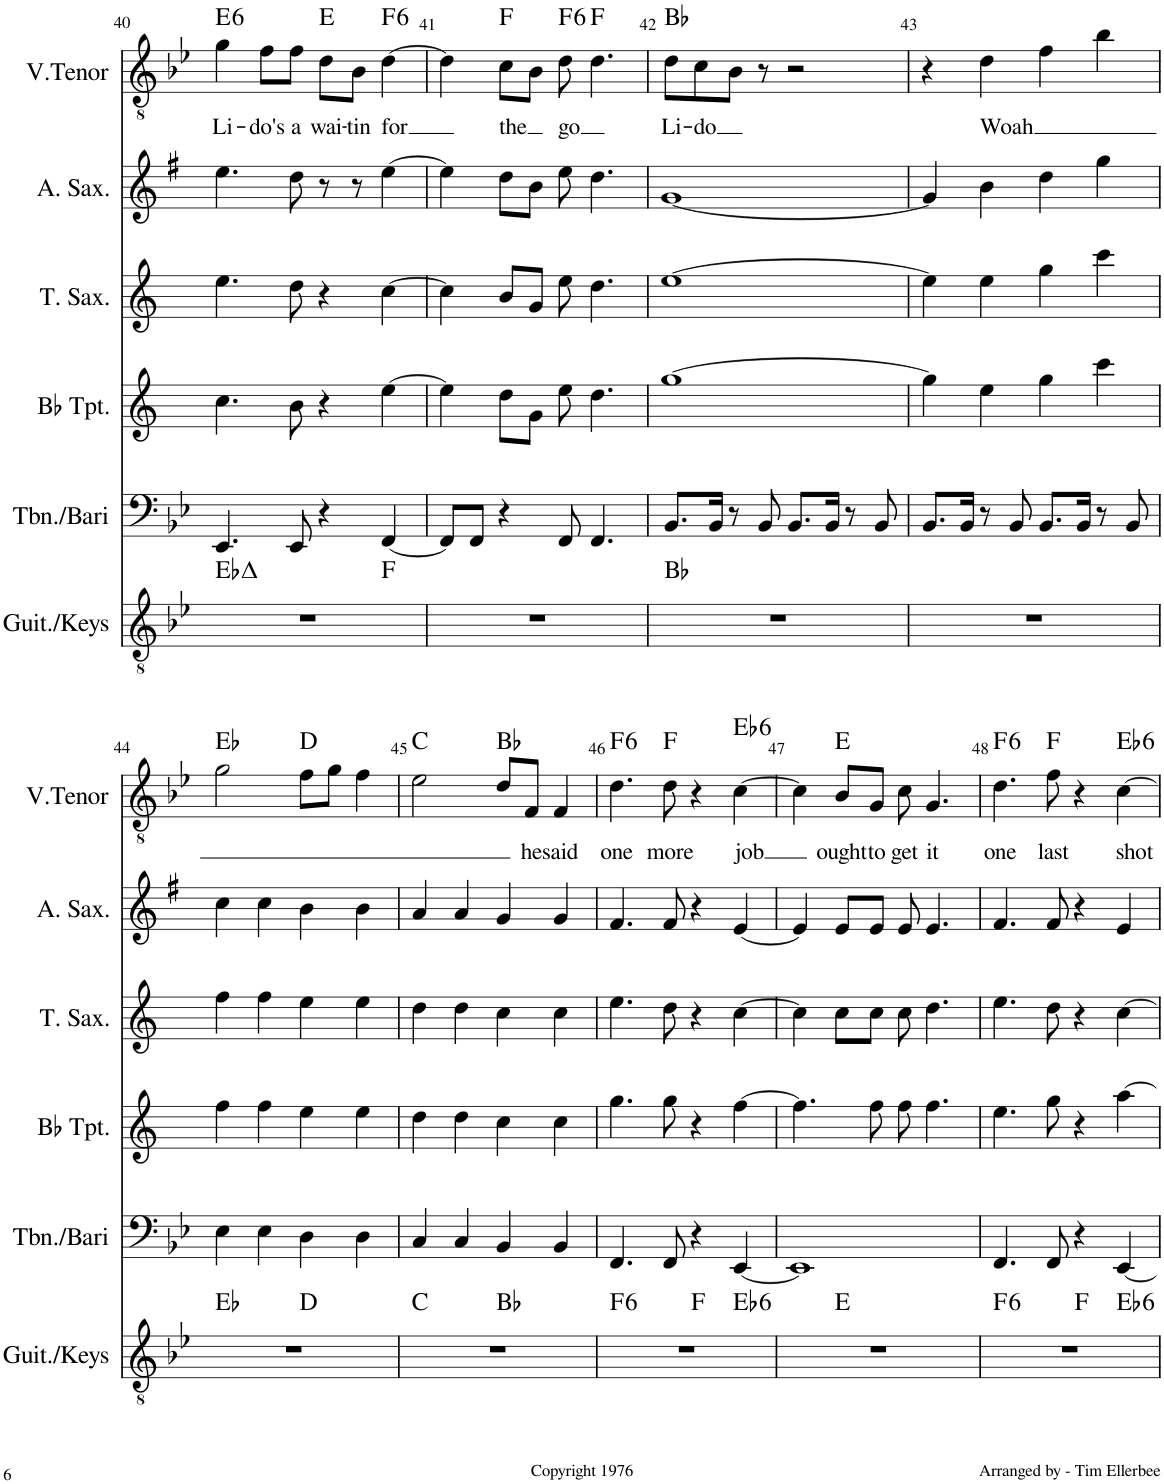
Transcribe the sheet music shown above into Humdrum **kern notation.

**kern	**harte	**kern	**kern	**kern	**kern	**kern	**text	**harte
*part6	*part6	*part5	*part4	*part3	*part2	*part1	*part1	*part1
*staff6	*	*staff5	*staff4	*staff3	*staff2	*staff1	*staff1	*
*I"Guit./Keys	*	*I"T-bone/Bari	*I"Bb Trumpet	*I"Tenor Saxophone	*I"Alto Saxophone	*I"V. Tenor	*	*
*I'Guit./Keys	*	*I'Tbn./Bari	*I'Bb Tpt.	*I'T. Sax.	*I'A. Sax.	*I'V.Tenor	*	*
!!LO:PB:g=z
*clefGv2	*	*clefF4	*clefG2	*clefG2	*clefG2	*clefGv2	*	*
*	*	*	*Trd1c2	*Trd8c14	*Trd5c9	*	*	*
*k[b-e-]	*	*k[b-e-]	*k[]	*k[]	*k[f#]	*k[b-e-]	*	*
*M4/4	*	*M4/4	*M4/4	*M4/4	*M4/4	*M4/4	*	*
=40	=40	=40	=40	=40	=40	=40	=40	=40
!	!	!	!	!	!	!	!LO:LY:b	!LO:H:kt=6
*^	*	*	*	*	*	*	*	*
1r	2.ryy	Eb:maj	4.EE-/	4.cc\	4.ee\	4.ee\	4g\	Li-	E:maj6
!	!	!	!	!	!	!	!	!LO:LY:b	!
.	.	.	.	.	.	.	8f\L	-do's	.
!	!	!	!	!	!	!	!	!LO:LY:b	!
.	.	.	8EE-/	8b\	8dd\	8dd\	8f\J	a	.
!	!	!	!	!	!	!	!	!LO:LY:b	!
.	.	.	4r	4r	4r	8r	8d\L	wai-	E:maj
!	!	!	!	!	!	!	!	!LO:LY:b	!
.	.	.	.	.	.	8r	8B-\J	-tin	.
!	!	!	!	!	!	!	!	!LO:LY:b	!LO:H:kt=6
.	4ryy	F:maj	[4FF/	[4ee\	[4cc\	[4ee\	[4d\	for	F:maj6
*v	*v	*	*	*	*	*	*	*	*
=41	=41	=41	=41	=41	=41	=41	=41	=41
1r	.	8FF/L]	4ee\]	4cc\]	4ee\]	4d\]	.	.
.	.	8FF/J	.	.	.	.	.	.
!	!	!	!	!	!	!	!LO:LY:b	!
.	.	4r	8dd\L	8b/L	8dd\L	8c\L	the	F:maj
.	.	.	8g\J	8g/J	8b\J	8B-\J	.	.
!	!	!	!	!	!	!	!LO:LY:b	!LO:H:kt=6
.	.	8FF/	8ee\	8ee\	8ee\	8d\	go	F:maj6
.	.	4.FF/	4.dd\	4.dd\	4.dd\	4.d\	.	F:maj
=42	=42	=42	=42	=42	=42	=42	=42	=42
!	!	!	!	!	!	!	!LO:LY:b	!
1r	Bb:maj	8.BB-/L	[1gg	[1ee	[1g	8d\L	Li-	Bb:maj
!	!	!	!	!	!	!	!LO:LY:b	!
.	.	.	.	.	.	8c\	-do	.
.	.	16BB-/Jk	.	.	.	.	.	.
.	.	8r	.	.	.	8B-\J	.	.
.	.	8BB-/	.	.	.	8r	.	.
.	.	8.BB-/L	.	.	.	2r	.	.
.	.	16BB-/Jk	.	.	.	.	.	.
.	.	8r	.	.	.	.	.	.
.	.	8BB-/	.	.	.	.	.	.
=43	=43	=43	=43	=43	=43	=43	=43	=43
1r	.	8.BB-/L	4gg\]	4ee\]	4g/]	4r	.	.
.	.	16BB-/Jk	.	.	.	.	.	.
!	!	!	!	!	!	!	!LO:LY:b	!
.	.	8r	4ee\	4ee\	4b\	4d\	Woah	.
.	.	8BB-/	.	.	.	.	.	.
.	.	8.BB-/L	4gg\	4gg\	4dd\	4f\	.	.
.	.	16BB-/Jk	.	.	.	.	.	.
.	.	8r	4ccc\	4ccc\	4gg\	4b-\	.	.
.	.	8BB-/	.	.	.	.	.	.
!!LO:LB:g=z
=44	=44	=44	=44	=44	=44	=44	=44	=44
*^	*	*	*	*	*	*	*	*
1r	2ryy	Eb:maj	4E-\	4ff\	4ff\	4cc\	2g\	.	Eb:maj
.	.	.	4E-\	4ff\	4ff\	4cc\	.	.	.
.	2ryy	D:maj	4D\	4ee\	4ee\	4b\	8f\L	.	D:maj
.	.	.	.	.	.	.	8g\J	.	.
.	.	.	4D\	4ee\	4ee\	4b\	4f\	.	.
=45	=45	=45	=45	=45	=45	=45	=45	=45	=45
1r	2ryy	C:maj	4C/	4dd\	4dd\	4a/	2e-\	.	C:maj
.	.	.	4C/	4dd\	4dd\	4a/	.	.	.
.	2ryy	Bb:maj	4BB-/	4cc\	4cc\	4g/	8d/L	.	Bb:maj
!	!	!	!	!	!	!	!	!LO:LY:b	!
.	.	.	.	.	.	.	8F/J	he	.
!	!	!	!	!	!	!	!	!LO:LY:b	!
.	.	.	4BB-/	4cc\	4cc\	4g/	4F/	said	.
=46	=46	=46	=46	=46	=46	=46	=46	=46	=46
!	!	!LO:H:kt=6	!	!	!	!	!	!LO:LY:b	!LO:H:kt=6
*	*^	*	*	*	*	*	*	*	*
1r	2ryy	2.ryy	F:maj6	4.FF/	4.gg\	4.ee\	4.f#/	4.d\	one	F:maj6
!	!	!	!	!	!	!	!	!	!LO:LY:b	!
.	.	.	.	8FF/	8gg\	8dd\	8f#/	8d\	more	F:maj
.	2ryy	.	F:maj	4r	4r	4r	4r	4r	.	.
!	!	!	!LO:H:kt=6	!	!	!	!	!	!LO:LY:b	!LO:H:kt=6
.	.	4ryy	Eb:maj6	[4EE-/	[4ff\	[4cc\	[4e/	[4c\	job	Eb:maj6
*	*v	*v	*	*	*	*	*	*	*	*
=47	=47	=47	=47	=47	=47	=47	=47	=47	=47
1r	4ryy	.	1EE-]	4.ff\]	4cc\]	4e/]	4c\]	.	.
!	!	!	!	!	!	!	!	!LO:LY:b	!
.	2.ryy	E:maj	.	.	8cc\L	8e/L	8B-/L	ought	E:maj
!	!	!	!	!	!	!	!	!LO:LY:b	!
.	.	.	.	8ff\	8cc\J	8e/J	8G/J	to	.
!	!	!	!	!	!	!	!	!LO:LY:b	!
.	.	.	.	8ff\	8cc\	8e/	8c\	get	.
!	!	!	!	!	!	!	!	!LO:LY:b	!
.	.	.	.	4.ff\	4.dd\	4.e/	4.G/	it	.
=48	=48	=48	=48	=48	=48	=48	=48	=48	=48
!	!	!LO:H:kt=6	!	!	!	!	!	!LO:LY:b	!LO:H:kt=6
*	*^	*	*	*	*	*	*	*	*
1r	2ryy	2.ryy	F:maj6	4.FF/	4.ee\	4.ee\	4.f#/	4.d\	one	F:maj6
!	!	!	!	!	!	!	!	!	!LO:LY:b	!
.	.	.	.	8FF/	8gg\	8dd\	8f#/	8f\	last	F:maj
.	2ryy	.	F:maj	4r	4r	4r	4r	4r	.	.
!	!	!	!LO:H:kt=6	!	!	!	!	!	!LO:LY:b	!LO:H:kt=6
.	.	4ryy	Eb:maj6	[4EE-/	[4aa\	[4cc\	4e/	[4c\	shot	Eb:maj6
*v	*v	*v	*	*	*	*	*	*	*	*
=	=	=	=	=	=	=	=	=
*-	*-	*-	*-	*-	*-	*-	*-	*-
